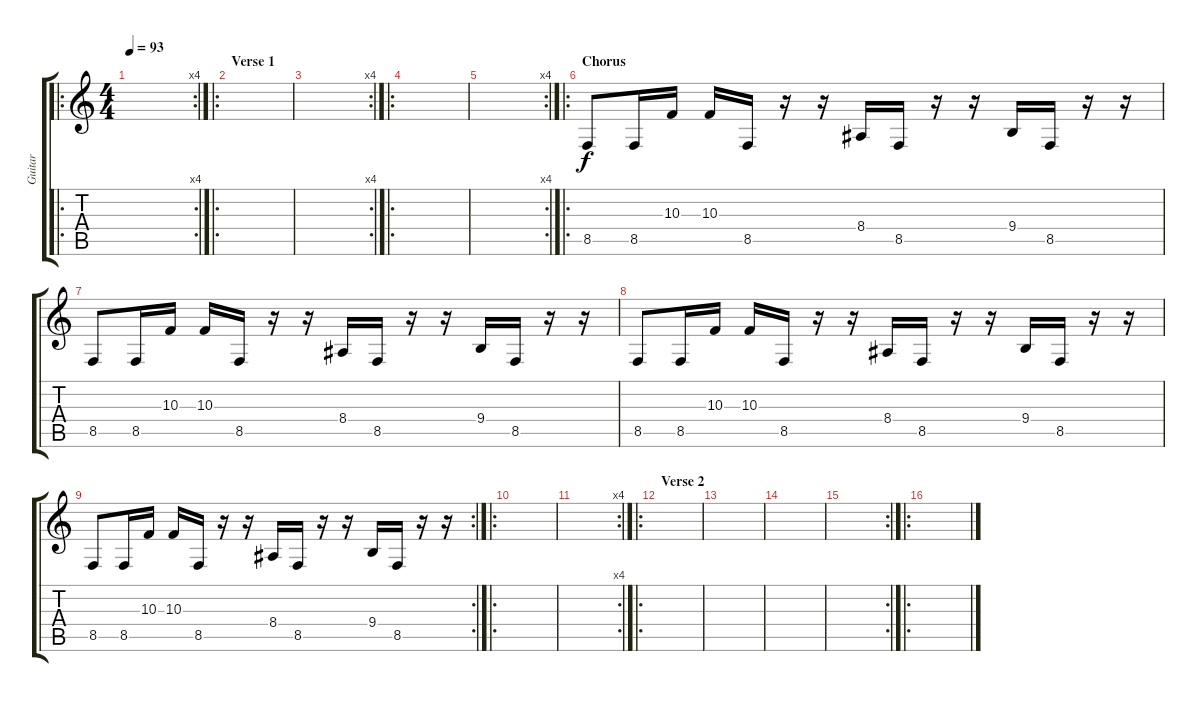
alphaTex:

\track ("Guitar" "Guitar") {instrument lead5charang}
\staff {score tabs}
\tuning (E4 B3 G3 D3 A2 E2) {hide}
\ro
\rc 4
\ts (4 4)
\tempo 93
\clef g2
\ks c
|
\ro
\section ("" "Verse 1")
|
\rc 4
|
\ro
|
\rc 4
|
\ro
\section ("" "Chorus")
8.5.8 8.5.16 10.3.16 10.3.16 8.5.16 r.16 r.16 8.4.16 8.5.16 r.16 r.16 9.4.16 8.5.16 r.16 r.16 |
8.5.8 8.5.16 10.3.16 10.3.16 8.5.16 r.16 r.16 8.4.16 8.5.16 r.16 r.16 9.4.16 8.5.16 r.16 r.16 |
8.5.8 8.5.16 10.3.16 10.3.16 8.5.16 r.16 r.16 8.4.16 8.5.16 r.16 r.16 9.4.16 8.5.16 r.16 r.16 |
\rc 2
8.5.8 8.5.16 10.3.16 10.3.16 8.5.16 r.16 r.16 8.4.16 8.5.16 r.16 r.16 9.4.16 8.5.16 r.16 r.16 |
\ro
|
\rc 4
|
\ro
\section ("" "Verse 2")
|
|
|
\rc 2
|
\ro
